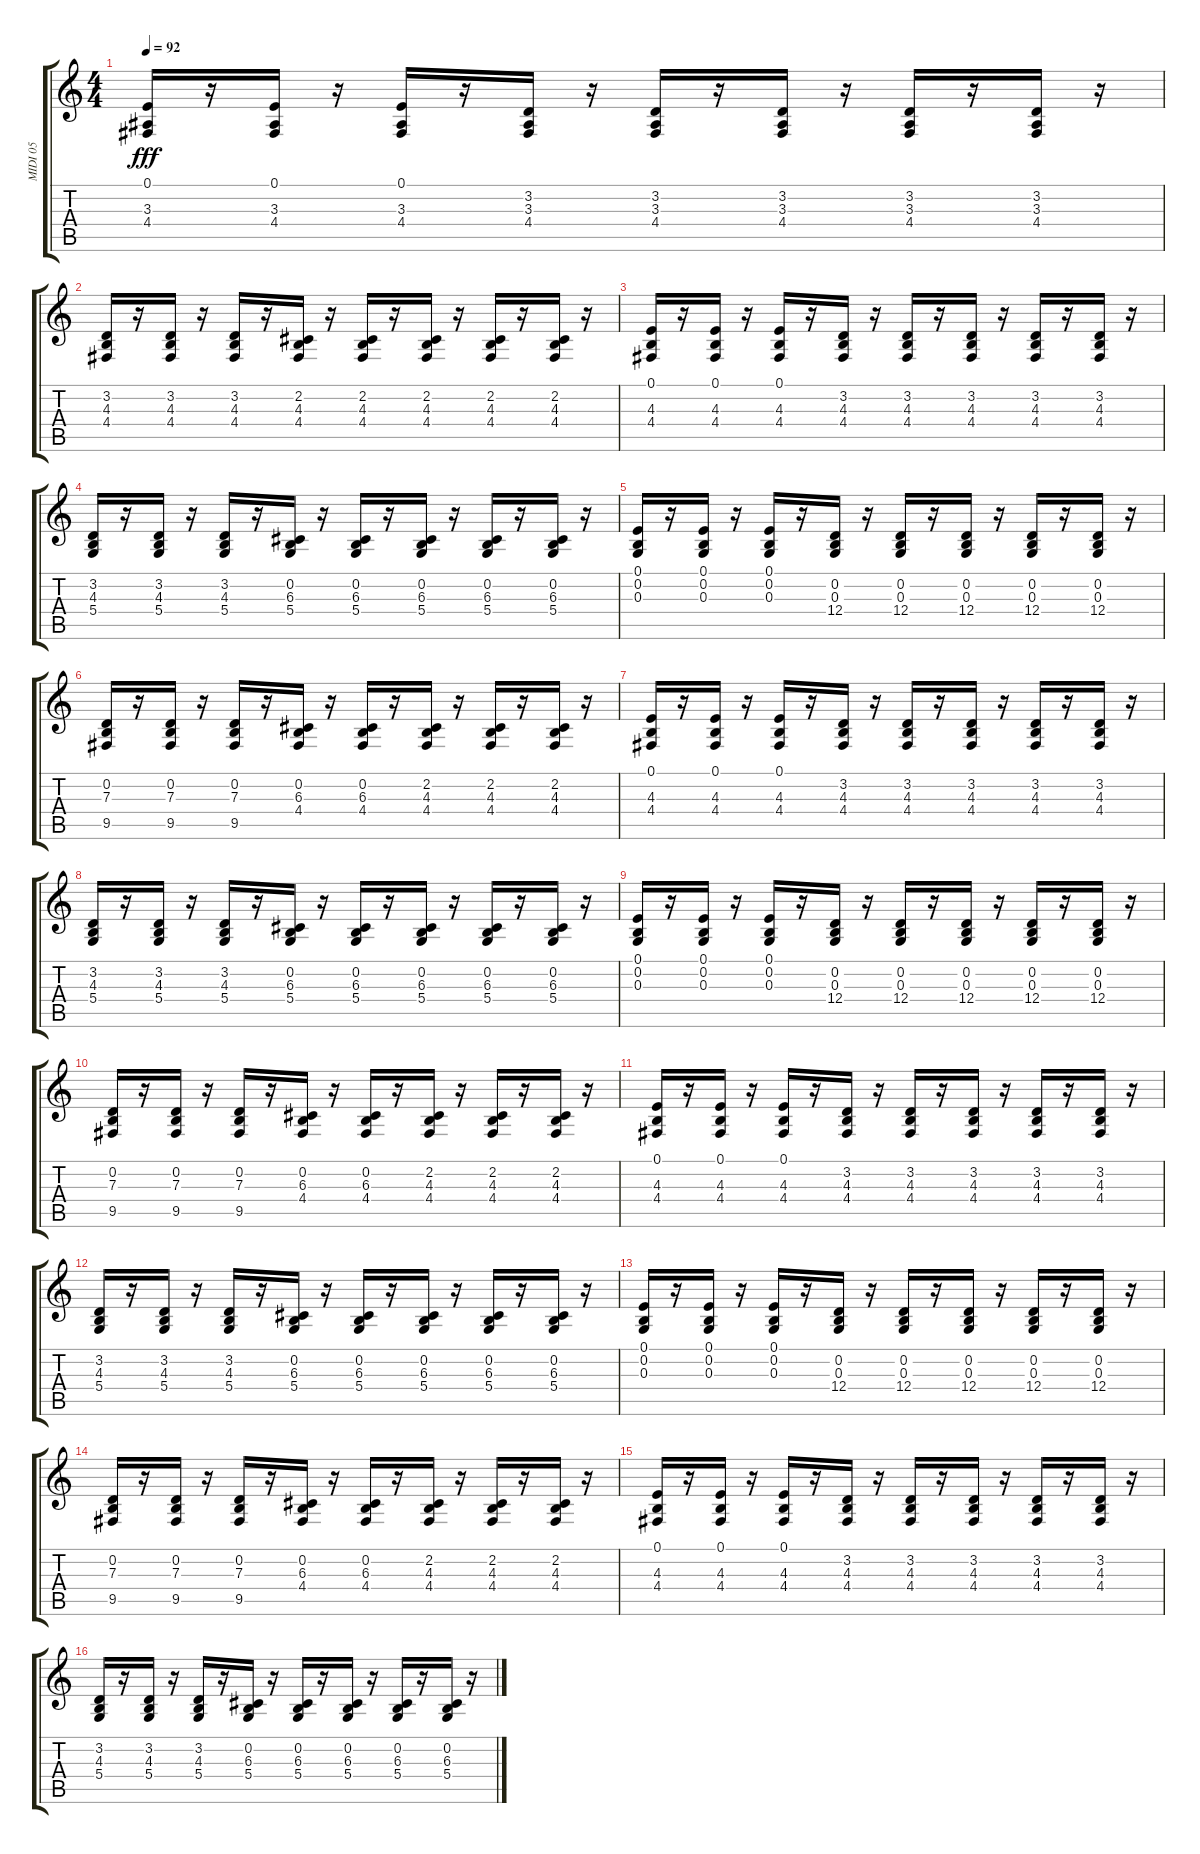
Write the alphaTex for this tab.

\track ("MIDI 05" "MIDI 05") {instrument synthstrings1}
\staff {score tabs}
\tuning (E4 B3 G3 D3 A2 E2) {hide}
\ts (4 4)
\tempo 92
\clef g2
\ks c
(0.1 3.3 4.4).16{dy fff} r.16 (0.1 3.3 4.4).16 r.16 (0.1 3.3 4.4).16 r.16 (3.2 3.3 4.4).16 r.16 (3.2 3.3 4.4).16 r.16 (3.2 3.3 4.4).16 r.16 (3.2 3.3 4.4).16 r.16 (3.2 3.3 4.4).16 r.16 |
(3.2 4.3 4.4).16 r.16 (3.2 4.3 4.4).16 r.16 (3.2 4.3 4.4).16 r.16 (2.2 4.3 4.4).16 r.16 (2.2 4.3 4.4).16 r.16 (2.2 4.3 4.4).16 r.16 (2.2 4.3 4.4).16 r.16 (2.2 4.3 4.4).16 r.16 |
(0.1 4.3 4.4).16 r.16 (0.1 4.3 4.4).16 r.16 (0.1 4.3 4.4).16 r.16 (3.2 4.3 4.4).16 r.16 (3.2 4.3 4.4).16 r.16 (3.2 4.3 4.4).16 r.16 (3.2 4.3 4.4).16 r.16 (3.2 4.3 4.4).16 r.16 |
(3.2 4.3 5.4).16 r.16 (3.2 4.3 5.4).16 r.16 (3.2 4.3 5.4).16 r.16 (0.2 6.3 5.4).16 r.16 (0.2 6.3 5.4).16 r.16 (0.2 6.3 5.4).16 r.16 (0.2 6.3 5.4).16 r.16 (0.2 6.3 5.4).16 r.16 |
(0.1 0.2 0.3).16 r.16 (0.1 0.2 0.3).16 r.16 (0.1 0.2 0.3).16 r.16 (0.2 0.3 12.4).16 r.16 (0.2 0.3 12.4).16 r.16 (0.2 0.3 12.4).16 r.16 (0.2 0.3 12.4).16 r.16 (0.2 0.3 12.4).16 r.16 |
(0.2 7.3 9.5).16 r.16 (0.2 7.3 9.5).16 r.16 (0.2 7.3 9.5).16 r.16 (0.2 6.3 4.4).16 r.16 (0.2 6.3 4.4).16 r.16 (2.2 4.3 4.4).16 r.16 (2.2 4.3 4.4).16 r.16 (2.2 4.3 4.4).16 r.16 |
(0.1 4.3 4.4).16 r.16 (0.1 4.3 4.4).16 r.16 (0.1 4.3 4.4).16 r.16 (3.2 4.3 4.4).16 r.16 (3.2 4.3 4.4).16 r.16 (3.2 4.3 4.4).16 r.16 (3.2 4.3 4.4).16 r.16 (3.2 4.3 4.4).16 r.16 |
(3.2 4.3 5.4).16 r.16 (3.2 4.3 5.4).16 r.16 (3.2 4.3 5.4).16 r.16 (0.2 6.3 5.4).16 r.16 (0.2 6.3 5.4).16 r.16 (0.2 6.3 5.4).16 r.16 (0.2 6.3 5.4).16 r.16 (0.2 6.3 5.4).16 r.16 |
(0.1 0.2 0.3).16 r.16 (0.1 0.2 0.3).16 r.16 (0.1 0.2 0.3).16 r.16 (0.2 0.3 12.4).16 r.16 (0.2 0.3 12.4).16 r.16 (0.2 0.3 12.4).16 r.16 (0.2 0.3 12.4).16 r.16 (0.2 0.3 12.4).16 r.16 |
(0.2 7.3 9.5).16 r.16 (0.2 7.3 9.5).16 r.16 (0.2 7.3 9.5).16 r.16 (0.2 6.3 4.4).16 r.16 (0.2 6.3 4.4).16 r.16 (2.2 4.3 4.4).16 r.16 (2.2 4.3 4.4).16 r.16 (2.2 4.3 4.4).16 r.16 |
(0.1 4.3 4.4).16 r.16 (0.1 4.3 4.4).16 r.16 (0.1 4.3 4.4).16 r.16 (3.2 4.3 4.4).16 r.16 (3.2 4.3 4.4).16 r.16 (3.2 4.3 4.4).16 r.16 (3.2 4.3 4.4).16 r.16 (3.2 4.3 4.4).16 r.16 |
(3.2 4.3 5.4).16 r.16 (3.2 4.3 5.4).16 r.16 (3.2 4.3 5.4).16 r.16 (0.2 6.3 5.4).16 r.16 (0.2 6.3 5.4).16 r.16 (0.2 6.3 5.4).16 r.16 (0.2 6.3 5.4).16 r.16 (0.2 6.3 5.4).16 r.16 |
(0.1 0.2 0.3).16 r.16 (0.1 0.2 0.3).16 r.16 (0.1 0.2 0.3).16 r.16 (0.2 0.3 12.4).16 r.16 (0.2 0.3 12.4).16 r.16 (0.2 0.3 12.4).16 r.16 (0.2 0.3 12.4).16 r.16 (0.2 0.3 12.4).16 r.16 |
(0.2 7.3 9.5).16 r.16 (0.2 7.3 9.5).16 r.16 (0.2 7.3 9.5).16 r.16 (0.2 6.3 4.4).16 r.16 (0.2 6.3 4.4).16 r.16 (2.2 4.3 4.4).16 r.16 (2.2 4.3 4.4).16 r.16 (2.2 4.3 4.4).16 r.16 |
(0.1 4.3 4.4).16 r.16 (0.1 4.3 4.4).16 r.16 (0.1 4.3 4.4).16 r.16 (3.2 4.3 4.4).16 r.16 (3.2 4.3 4.4).16 r.16 (3.2 4.3 4.4).16 r.16 (3.2 4.3 4.4).16 r.16 (3.2 4.3 4.4).16 r.16 |
(3.2 4.3 5.4).16 r.16 (3.2 4.3 5.4).16 r.16 (3.2 4.3 5.4).16 r.16 (0.2 6.3 5.4).16 r.16 (0.2 6.3 5.4).16 r.16 (0.2 6.3 5.4).16 r.16 (0.2 6.3 5.4).16 r.16 (0.2 6.3 5.4).16 r.16
